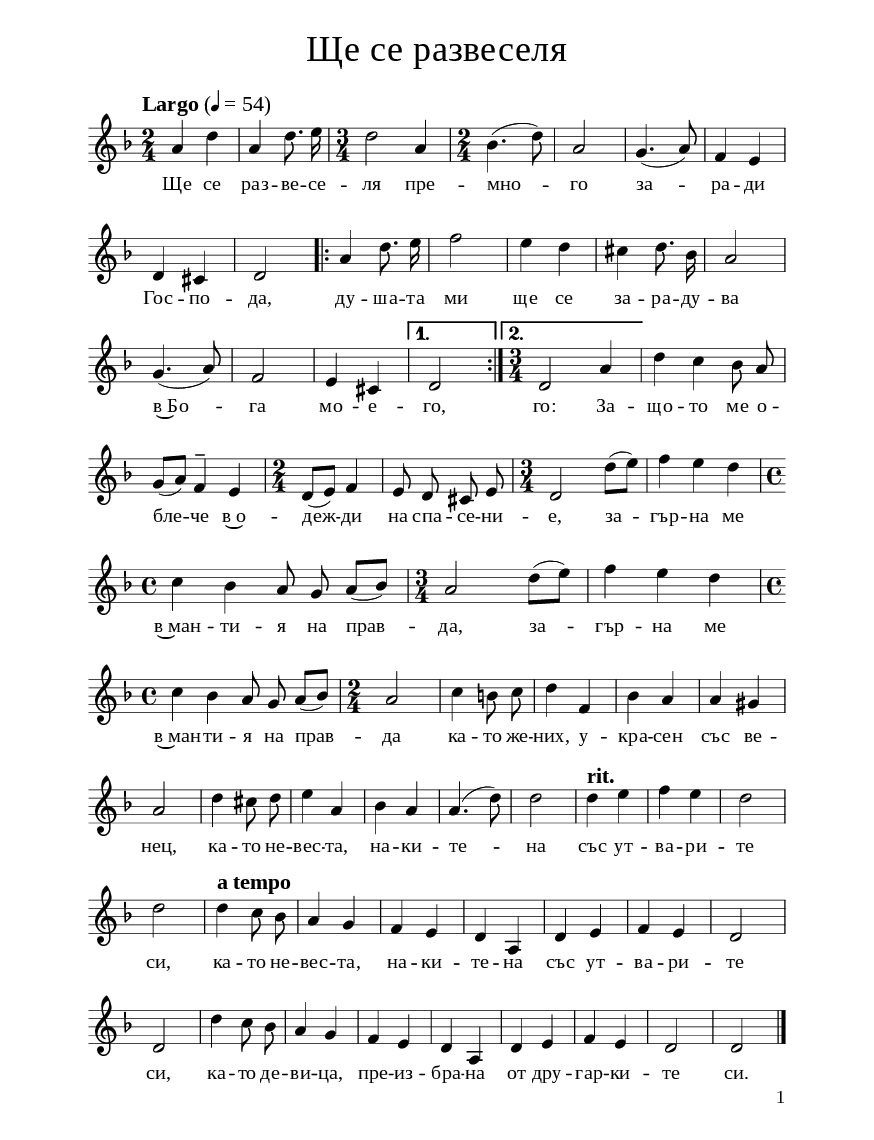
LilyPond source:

\version "2.24.4"

% include paper part and global functions
\include "include/globals.ily"

\bookpart {
  \label #'ref021
  \tocItem \markup "Ще се развеселя"
 \paper {
    print-all-headers = ##t
    print-page-number = ##t
    print-first-page-number = ##t

    % put page numbers on the bottom
    oddHeaderMarkup = \markup ""
    evenHeaderMarkup = \markup ""
    oddFooterMarkup = \markup
    \fill-line {
      ""
      \if \should-print-page-number \fromproperty #'page:page-number-string
    }
    evenFooterMarkup = \markup
    \fill-line {
      \if \should-print-page-number \fromproperty #'page:page-number-string
      ""
    }

    left-margin = 1.5\cm
    right-margin = 1.5\cm
    top-margin = 1.6\cm
    bottom-margin = 1.2\cm
    ragged-bottom = ##t % do not spread the staves to fill the whole vertical space

    % change distance between staves
    system-system-spacing =
    #'((basic-distance . 14)
       (minimum-distance . 6)
       (padding . 1)
       (stretchability . 12))
  }
  \score {
    \include "include/score-layout.ily"

   \new Voice \absolute {
      \clef treble
      \key d \minor
      \time 2/4
      \tempoFunc "Largo" 4 "54"
      \autoBeamOff

      a'4 d''4 | a'4 d''8. e''16 | \time 3/4 d''2 a'4 | \time 2/4 bes'4. ( d''8 ) | a'2 | g'4. ( a'8 ) |

      f'4 e'4 | \break d'4 cis'4 | d'2 | \repeat volta 2 {
        a'4 d''8. e''16 | f''2 | e''4 d''4

        cis''4 d''8. bes'16 |  a'2 | \break g'4. ( a'8 ) | f'2 | e'4 cis'4 |
      } \alternative { {d'2 } {\time 3/4 d'2 a'4} }

      d''4 c''4 bes'8 a'8 | \break  g'8([a'8]) f'4^- e'4 |  \time 2/4 d'8([e'8]) f'4 | e'8 d'8 cis'8 e'8 |

      \time 3/4 d'2 d''8 ([e''8]) | f''4 e''4 d''4 | \break \time 4/4 c''4 bes'4 a'8 g'8 a'8([bes'8]) | \time 3/4 a'2 d''8 ([e''8]) |

      f''4 e''4 d''4 | \break \time 4/4 c''4 bes'4 a'8 g'8 a'8 ([bes'8]) | \time 2/4 a'2 | c''4 b'8 c'' |

      d''4 f'4 |  bes'4 a'4 | a'4 gis'4 |\break   a'2 | d''4 cis''8 d''8 | e''4 a'4 | bes'4 a'4 |

      a'4. ( d''8 ) | d''2 | \tempo "rit." d''4 e''4 |  f''4 e''4 | d''2 | \break d''2 | \tempo "a tempo" d''4 c''8 bes'8 | a'4 g'4 |

      f'4 e'4 | d'4 a4 | d'4 e'4 | f'4 e'4 | d'2 | \break  d'2 | d''4 c''8\noBeam bes'8 |

      a'4 g'4 | f'4 e'4 | d'4 a4 | d'4 e'4 | f'4 e'4 | d'2 | d'2 | \bar "|."
    }


    \addlyrics {
      Ще се раз -- ве -- се -- ля пре -- мно -- го за --
      ра -- ди Гос -- по -- да, ду -- ша -- та ми ще се
      за -- ра -- ду -- ва в~Бо -- га мо -- е -- го, го: За --
      що -- то ме о -- бле -- че в~o -- деж -- ди на спа -- се -- ни --
      е, за -- гър -- на ме в~ман -- ти -- я на прав -- да, за --
      гър -- на ме в~ман -- ти -- я на прав -- да ка -- то же --
      них, у -- кра -- сен със ве -- нец, ка -- то не -- вес -- та, на -- ки --
      те -- на със ут -- ва -- ри -- те си, ка -- то не -- вес -- та,
      на -- ки -- те -- на със ут -- ва -- ри -- те си, ка -- то де --
      ви -- ца, пре -- из -- бра -- на от дру -- гар -- ки -- те си.
    }

    \header {
      title = \titleFunc #'ref_desc_4 "Ще се развеселя" "Šte se razveselja"
    }

    \midi{}

  } % score


} % bookpart